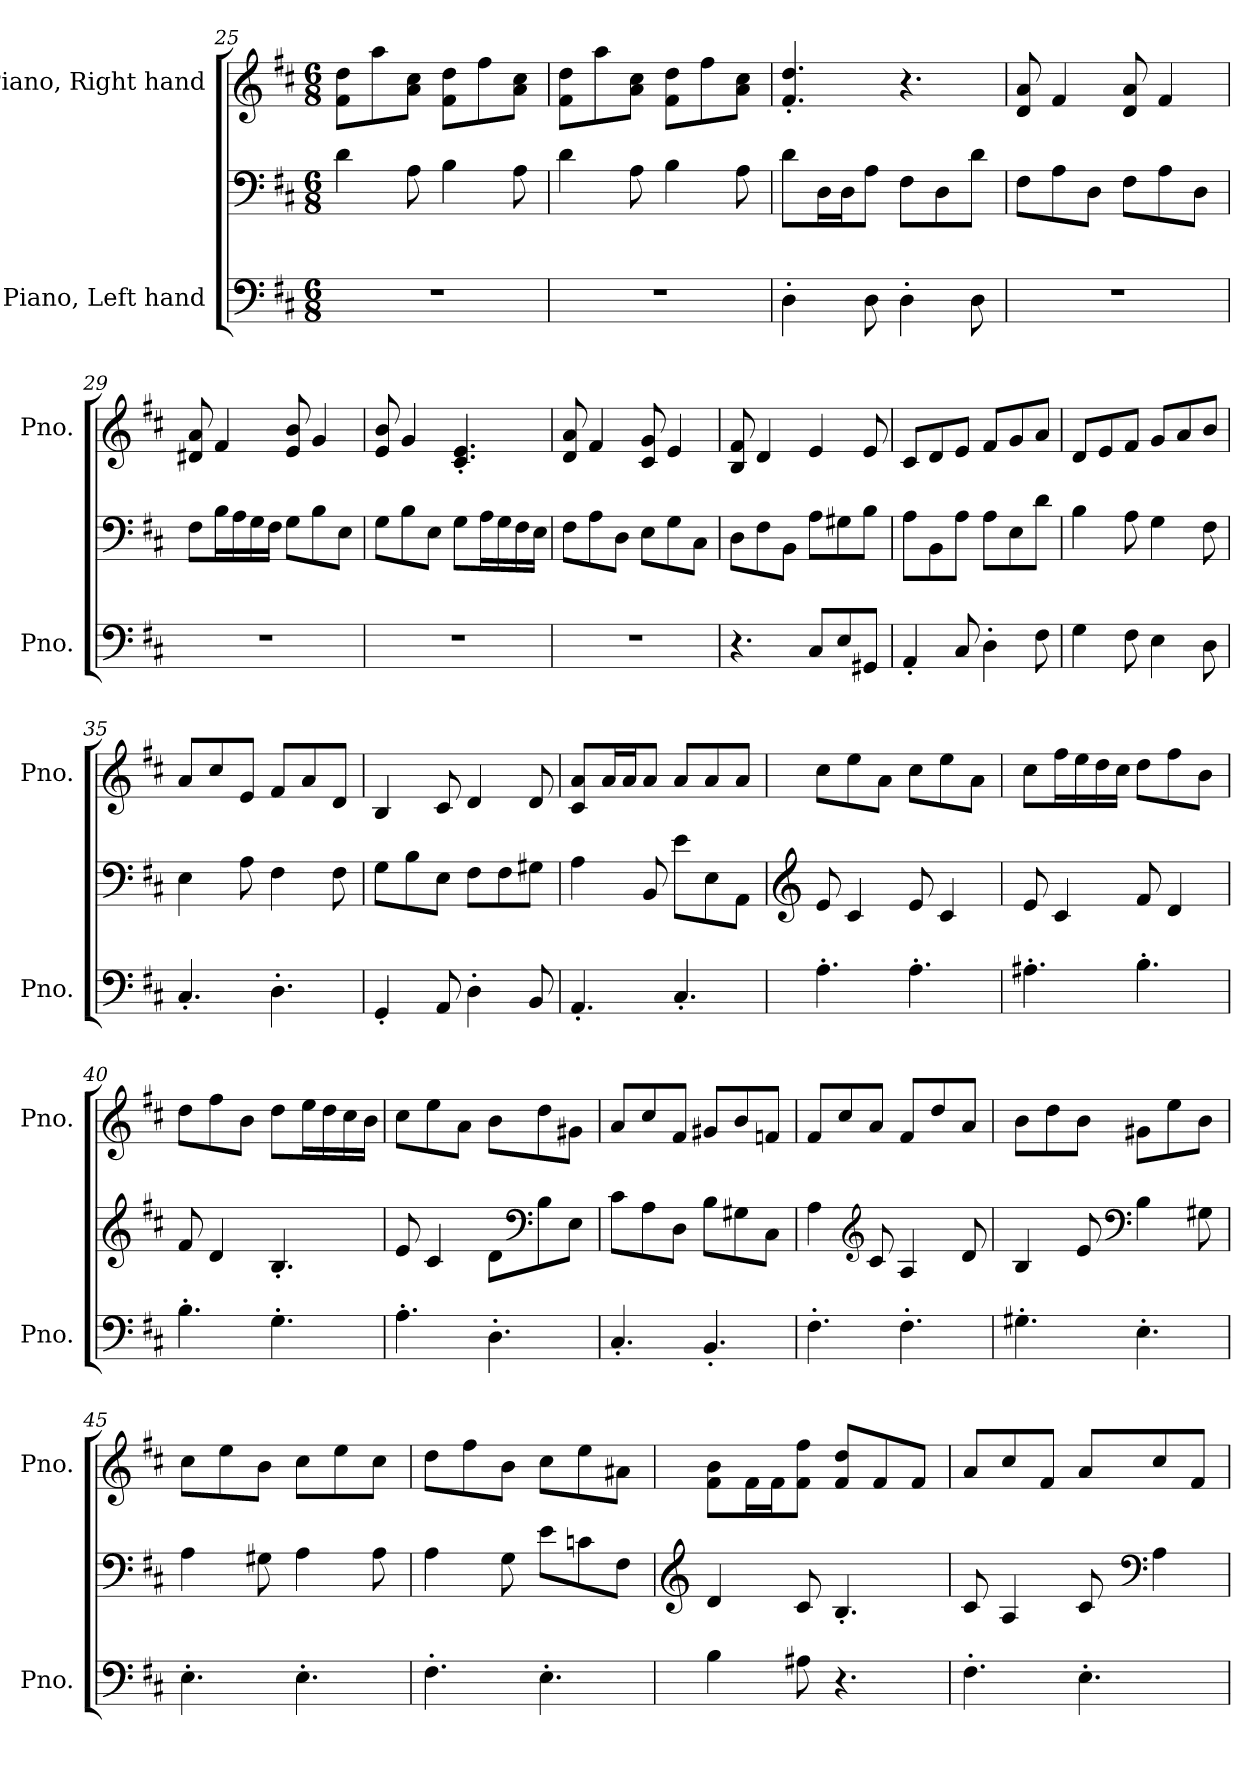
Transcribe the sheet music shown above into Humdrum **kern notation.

**kern	**kern	**kern
*part2	*part2	*part1
*staff3	*staff2	*staff1
*I"Piano, Left hand	*	*I"Piano, Right hand
*I'Pno.	*	*I'Pno.
*clefF4	*clefF4	*clefG2
*k[f#c#]	*k[f#c#]	*k[f#c#]
*M6/8	*M6/8	*M6/8
=25	=25	=25
2.r	4d\	8f#\ 8dd\L
.	.	8aa\
.	8A\	8a\ 8cc#\J
.	4B\	8f#\ 8dd\L
.	.	8ff#\
.	8A\	8a\ 8cc#\J
!!LO:LB:g=z
=26	=26	=26
2.r	4d\	8f#\ 8dd\L
.	.	8aa\
.	8A\	8a\ 8cc#\J
.	4B\	8f#\ 8dd\L
.	.	8ff#\
.	8A\	8a\ 8cc#\J
=27	=27	=27
4D'\	8d\L	4.f#/' 4.dd/'
.	16D\L	.
.	16D\J	.
8D\	8A\J	.
4D'\	8F#\L	4.r
.	8D\	.
8D\	8d\J	.
=28	=28	=28
2.r	8F#\L	8d/ 8a/
.	8A\	4f#/
.	8D\J	.
.	8F#\L	8d/ 8a/
.	8A\	4f#/
.	8D\J	.
=29	=29	=29
2.r	8F#\L	8d#X/ 8a/
.	16B\L	4f#/
.	16A\	.
.	16G\	.
.	16F#\JJ	.
.	8G\L	8e/ 8b/
.	8B\	4g/
.	8E\J	.
=30	=30	=30
2.r	8G\L	8e/ 8b/
.	8B\	4g/
.	8E\J	.
.	8G\L	4.c#/' 4.e/'
.	16A\L	.
.	16G\	.
.	16F#\	.
.	16E\JJ	.
!!LO:LB:g=z
=31	=31	=31
2.r	8F#\L	8d/ 8a/
.	8A\	4f#/
.	8D\J	.
.	8E\L	8c#/ 8g/
.	8G\	4e/
.	8C#\J	.
=32	=32	=32
4.r	8D\L	8B/ 8f#/
.	8F#\	4d/
.	8BB\J	.
8C#/L	8A\L	4e/
8E/	8G#X\	.
8GG#X/J	8B\J	8e/
=33	=33	=33
4AA'/	8A\L	8c#/L
.	8BB\	8d/
8C#/	8A\J	8e/J
4D'\	8A\L	8f#/L
.	8E\	8g/
8F#\	8d\J	8a/J
=34	=34	=34
4G\	4B\	8d/L
.	.	8e/
8F#\	8A\	8f#/J
4E\	4G\	8g/L
.	.	8a/
8D\	8F#\	8b/J
=35	=35	=35
4.C#'/	4E\	8a/L
.	.	8cc#/
.	8A\	8e/J
4.D'\	4F#\	8f#/L
.	.	8a/
.	8F#\	8d/J
!!LO:LB:g=z
=36	=36	=36
4GG'/	8G\L	4B/
.	8B\	.
8AA/	8E\J	8c#/
4D'\	8F#\L	4d/
.	8F#\	.
8BB/	8G#X\J	8d/
=37	=37	=37
4.AA'/	4A\	8c#/ 8a/L
.	.	16a/L
.	.	16a/J
.	8BB/	8a/J
4.C#'/	8e\L	8a/L
.	8E\	8a/
.	8AA\J	8a/J
=38	=38	=38
*	*clefG2	*
4.A'\	8e/	8cc#\L
.	4c#/	8ee\
.	.	8a\J
4.A'\	8e/	8cc#\L
.	4c#/	8ee\
.	.	8a\J
=39	=39	=39
4.A#X'\	8e/	8cc#\L
.	4c#/	16ff#\L
.	.	16ee\
.	.	16dd\
.	.	16cc#\JJ
4.B'\	8f#/	8dd\L
.	4d/	8ff#\
.	.	8b\J
!!LO:PB:g=z
=40	=40	=40
4.B'\	8f#/	8dd\L
.	4d/	8ff#\
.	.	8b\J
4.G'\	4.B'/	8dd\L
.	.	16ee\L
.	.	16dd\
.	.	16cc#\
.	.	16b\JJ
=41	=41	=41
4.A'\	8e/	8cc#\L
.	4c#/	8ee\
.	.	8a\J
4.D'\	8d\L	8b\L
*	*clefF4	*
.	8B\	8dd\
.	8E\J	8g#X\J
=42	=42	=42
4.C#'/	8c#\L	8a/L
.	8A\	8cc#/
.	8D\J	8f#/J
4.BB'/	8B\L	8g#X/L
.	8G#X\	8b/
.	8C#\J	8fn/J
=43	=43	=43
4.F#'\	4A\	8f#/L
.	.	8cc#/
*	*clefG2	*
.	8c#/	8a/J
4.F#'\	4A/	8f#/L
.	.	8dd/
.	8d/	8a/J
!!LO:LB:g=z
=44	=44	=44
4.G#X'\	4B/	8b\L
.	.	8dd\
.	8e/	8b\J
*	*clefF4	*
4.E'\	4B\	8g#X\L
.	.	8ee\
.	8G#X\	8b\J
=45	=45	=45
4.E'\	4A\	8cc#\L
.	.	8ee\
.	8G#X\	8b\J
4.E'\	4A\	8cc#\L
.	.	8ee\
.	8A\	8cc#\J
=46	=46	=46
4.F#'\	4A\	8dd\L
.	.	8ff#\
.	8G\	8b\J
4.E'\	8e\L	8cc#\L
.	8cn\	8ee\
.	8F#\J	8a#X\J
=47	=47	=47
*	*clefG2	*
4B\	4d/	8f#\ 8b\L
.	.	16f#\L
.	.	16f#\J
8A#X\	8c#/	8f#\ 8ff#\J
4.r	4.B'/	8f#/ 8dd/L
.	.	8f#/
.	.	8f#/J
!!LO:LB:g=z
=48	=48	=48
4.F#'\	8c#/	8a/L
.	4A/	8cc#/
.	.	8f#/J
4.E'\	8c#/	8a/L
*	*clefF4	*
.	4A\	8cc#/
.	.	8f#/J
=	=	=
*-	*-	*-
